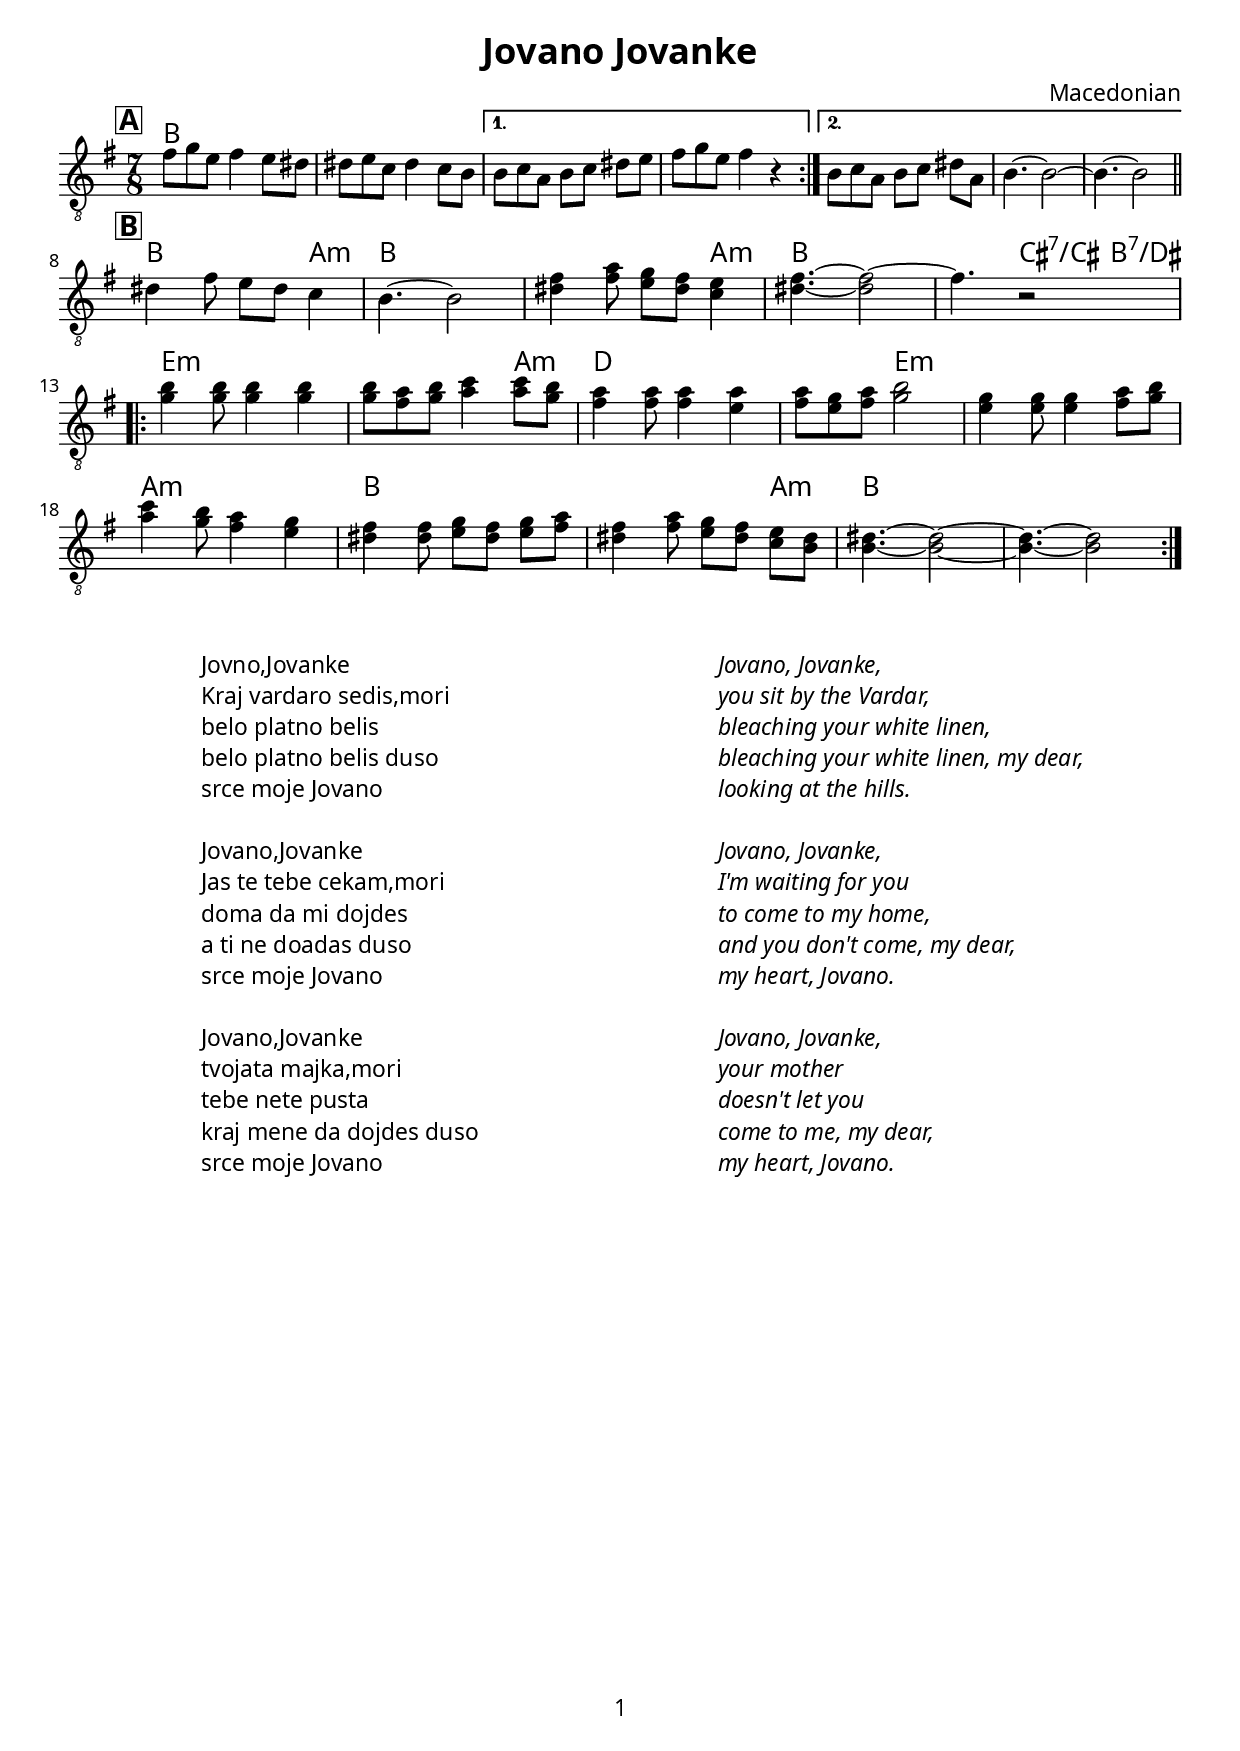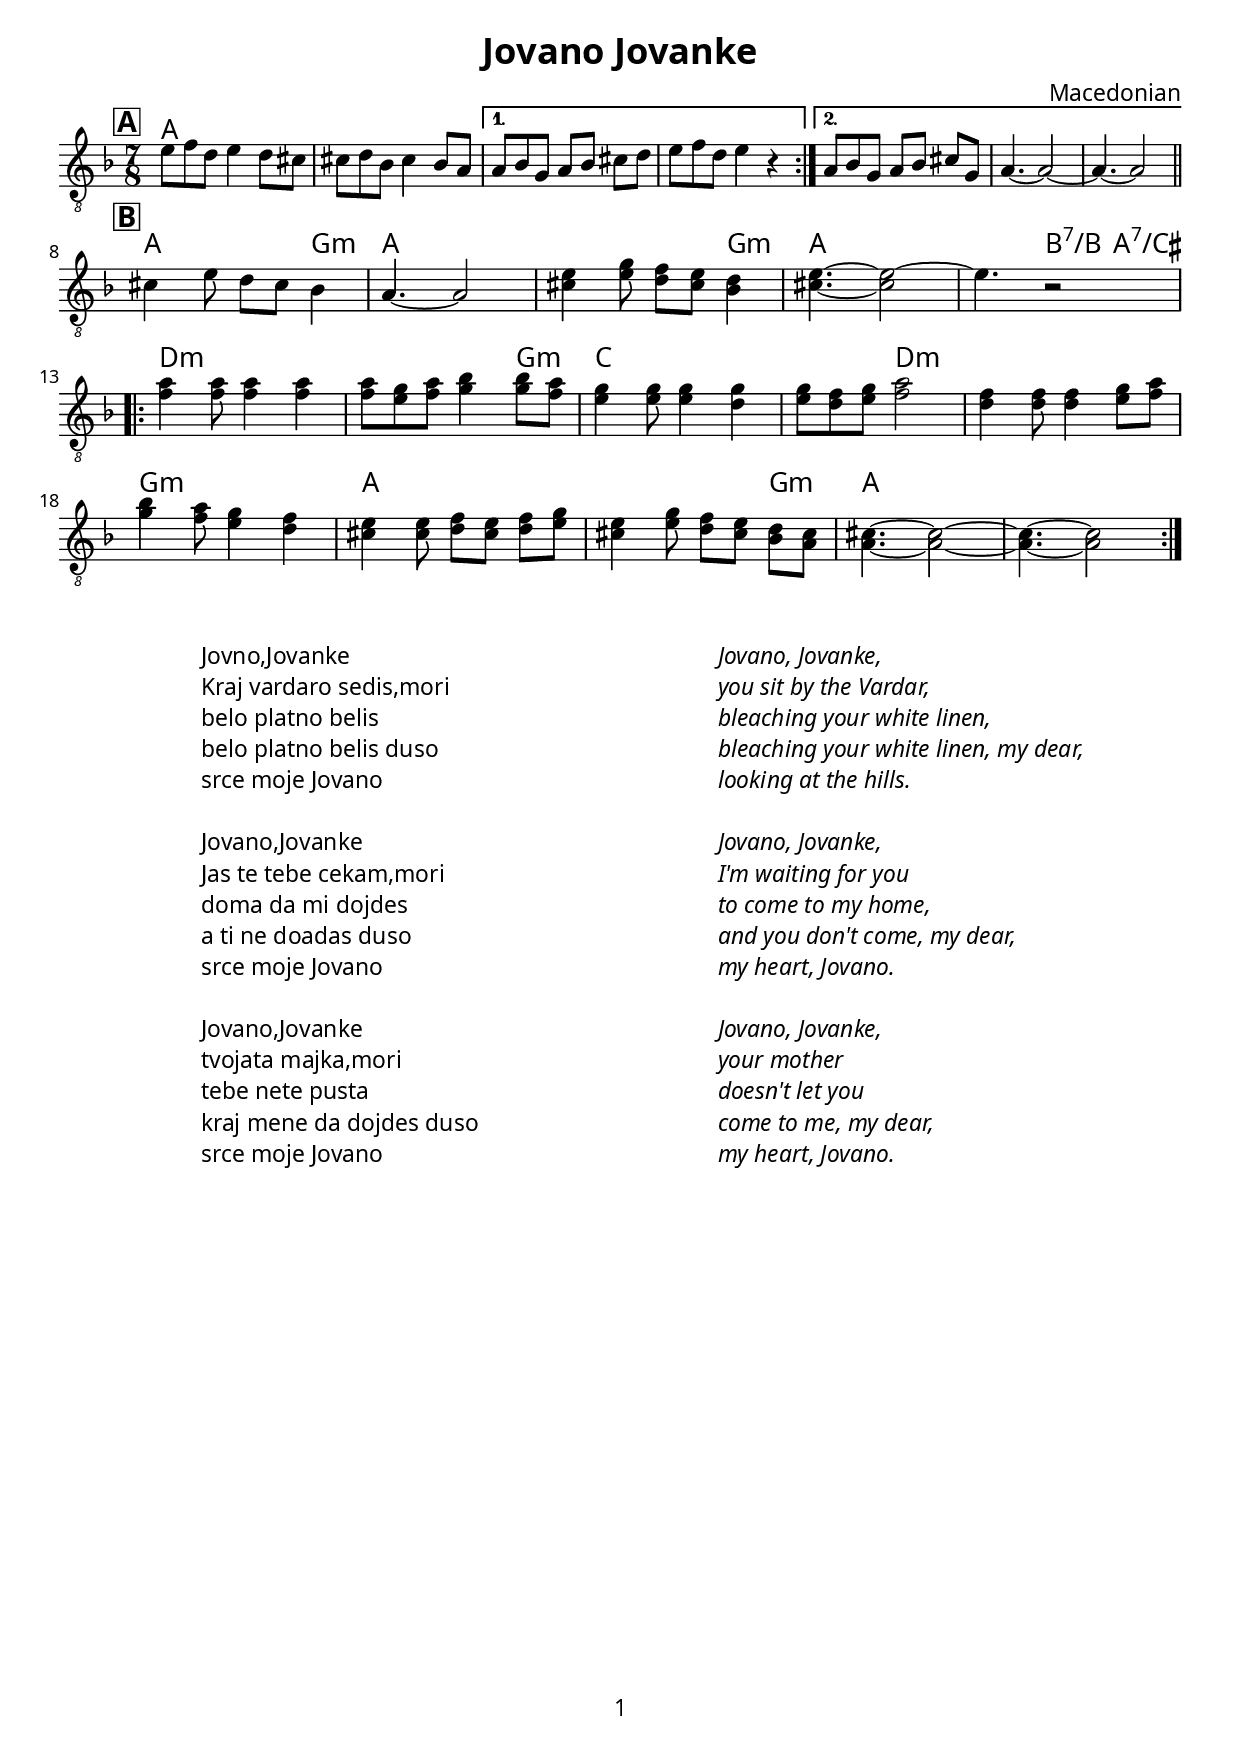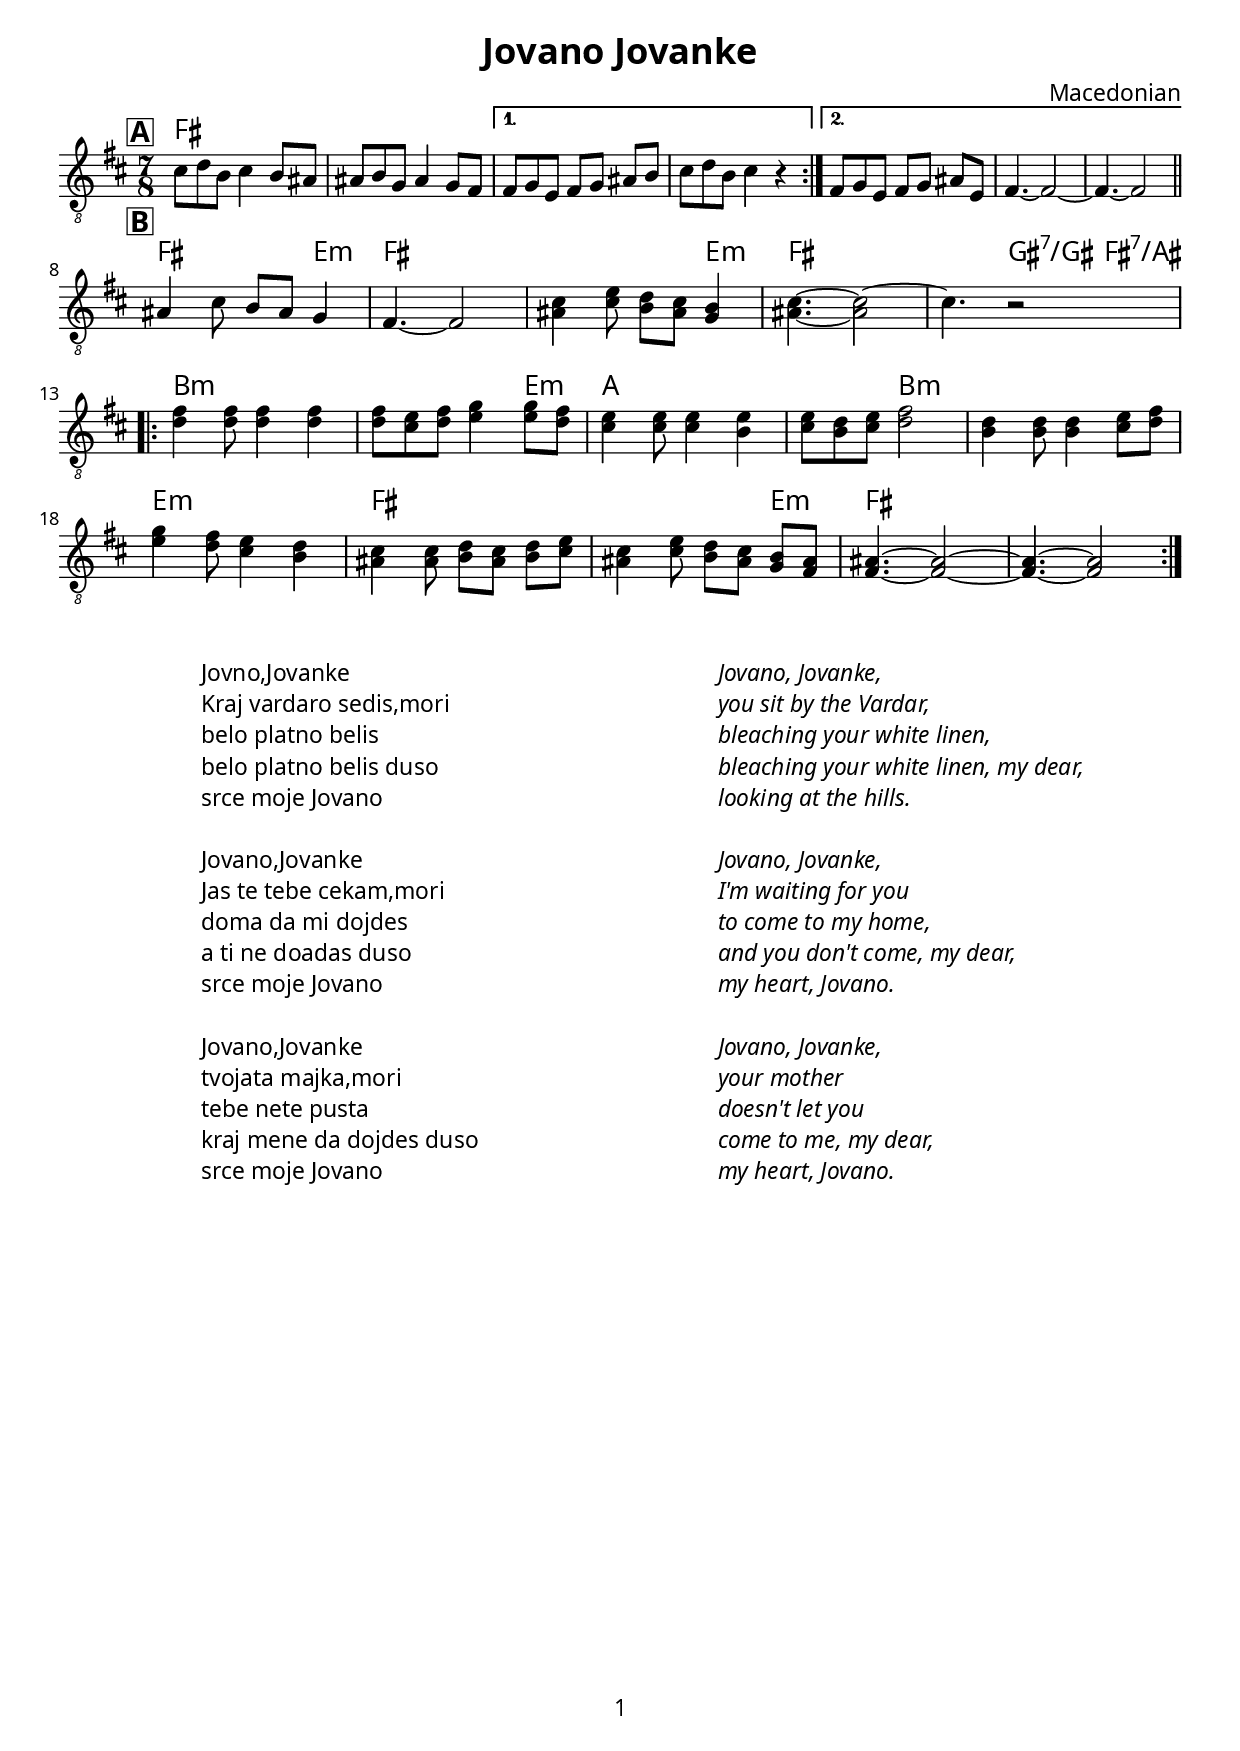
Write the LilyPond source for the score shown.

% {{{ PARAMETRI
  myTitle = "Jovano Jovanke"
  mySubTitle = "Macedonian"
  myKey = \key f \major
  myTime = \time #'(3 2 2) 7/8
  myTempo =  #(ly:make-moment 190 4)
% }}}

% INTESTAZIONE {{{
\version "2.18.2"

\header {
  title = \myTitle
  composer = \mySubTitle
}

\paper{
  print-first-page-number = ##t
  oddHeaderMarkup = \markup \null
  evenHeaderMarkup = \markup \null
  oddFooterMarkup = \markup {
    \fill-line {
      \on-the-fly \print-page-number-check-first
      \fromproperty #'page:page-number-string
    }
  }
  evenFooterMarkup = \oddFooterMarkup
  #(set-global-staff-size 10)

  myStaffSize = #20
  fonts = #(make-pango-font-tree
  "FontAwesome"
  "FontAwesome"
  "FontAwesome"
  (/ myStaffSize 20))
}

global = {
  \myKey
  \numericTimeSignature
  \myTime
  \set Score.markFormatter = #format-mark-box-alphabet
}
\layout { indent = #0 }
%}}}

% {{{ TEMA
tema = {
  \mark \default
  \repeat volta 2 {
    e8 f d e4 d8 cis |
    cis d bes cis4 bes8 a |
  }
  \alternative{
    { a8 bes g a bes cis d | e f d e4 r4 | } 
    { a,8 bes g a bes cis g | a4.~ a2~ | a4.~ a2 |}
  }\bar"||" \break

  \mark \default
  cis4 e8 d cis bes4 | a4.~ a2 | 
  \new Voice <<
    {cis4 e8 d cis bes4 | cis4.~ cis2 | }
    {e4 g8 f e d4 | e4.~ e2~ |e4.~ r2 | }
  >>

  \break
  \repeat volta 2{
    \new Voice <<
      {a4 a8 a4 a| a8 g a bes4 bes8 a| 
      g4 g8 g4 g | g8 f g a2 |
      f4 f8 f4 g8 a | bes4 a8 g4 f |
      e4 e8 f e f g | e4 g8 f e d cis |
      cis4.~ cis2~ | cis4.~ cis2 |
    }
    {
      f4 f8 f4 f | f8 e f g4 g8 f |
      e4 e8 e4 d | e8 d e f2 |
      d4 d8 d4 e8 f | g4 f8 e4 d |
      cis4 cis8 d8 cis d e | cis4 e8 d cis bes a|
      a4.~ a2~ | a4.~ a2 |
    }
  >>
}
}

accordi = \chordmode{
  \set chordChanges = ##t
  \repeat volta 2{
    a1*7/8 |a1*7/8 |
  }
  \alternative{
    {a1*7/8 |a1*7/8 |}
    {a1*7/8 |a1*7/8 |a1*7/8 |}
  }

  a4. a4 g4:m | a1*7/8 |
  a4. a4 g4:m | a1*7/8 | a4. b4:7/b a4:7/cis  |

  \repeat volta 2{
  d1*7/8:m | d4.:m d4:m g4:m | 
  c1*7/8 | c4. d2:m | 
  d1*7/8:m | g1*7/8:m |
  a1*7/8 | a4. a4 g4:m | 
  a1*7/8 | a1*7/8 |
  }
}
% }}}

% LYRICS {{{
testoCompleto=\markup {
  \vspace #2
  \fill-line {
    \hspace #1
    \column {
      \line {Jovno,Jovanke }
      \line {Kraj vardaro sedis,mori }
      \line {belo platno belis }
      \line {belo platno belis duso }
      \line {srce moje Jovano }
      \vspace #1
      \line {Jovano,Jovanke }
      \line {Jas te tebe cekam,mori }
      \line {doma da mi dojdes }
      \line {a ti ne doadas duso }
      \line {srce moje Jovano }
      \vspace #1
      \line {Jovano,Jovanke }
      \line {tvojata majka,mori }
      \line {tebe nete pusta }
      \line {kraj mene da dojdes duso }
      \line {srce moje Jovano }
    }
    \hspace #2
    \column \italic {
      \line {Jovano, Jovanke,}
      \line {you sit by the Vardar,}
      \line {bleaching your white linen,}
      \line {bleaching your white linen, my dear,}
      \line {looking at the hills. }
      \vspace #1
      \line {Jovano, Jovanke,}
      \line {I'm waiting for you}
      \line {to come to my home,}
      \line {and you don't come, my dear,}
      \line {my heart, Jovano. }
      \vspace #1
      \line {Jovano, Jovanke,}
      \line {your mother}
      \line {doesn't let you}
      \line {come to me, my dear,}
      \line {my heart, Jovano.}
    }
    \hspace #1
  }
}
% }}}

% SCORE {{{
tema = \relative c' {
  \tema
}

chordsPart ={
  \new ChordNames {
    \accordi
  }
}
temaPart = \new Staff \with {
  instrumentName = ""
  midiInstrument = "piano"
} { \clef "treble_8" \global \tema }

scoreContent = << 
  \chordsPart
  \temaPart
>>
%}}}

% {{{ BOOKS
  \book{
    \bookOutputSuffix "C"
    \score {
      \scoreContent
      \layout {}
      \midi { \context { \Score tempoWholesPerMinute = #(ly:make-moment 190 4) } }
    }
    \testoCompleto
  }

  \book{
    \bookOutputSuffix "Bb"
    \score { \transpose c d {\scoreContent} }
    \testoCompleto
  }

  \book{
    \bookOutputSuffix "Eb"
    \score { \transpose ees c { \scoreContent } }
    \testoCompleto
  }
% }}}
